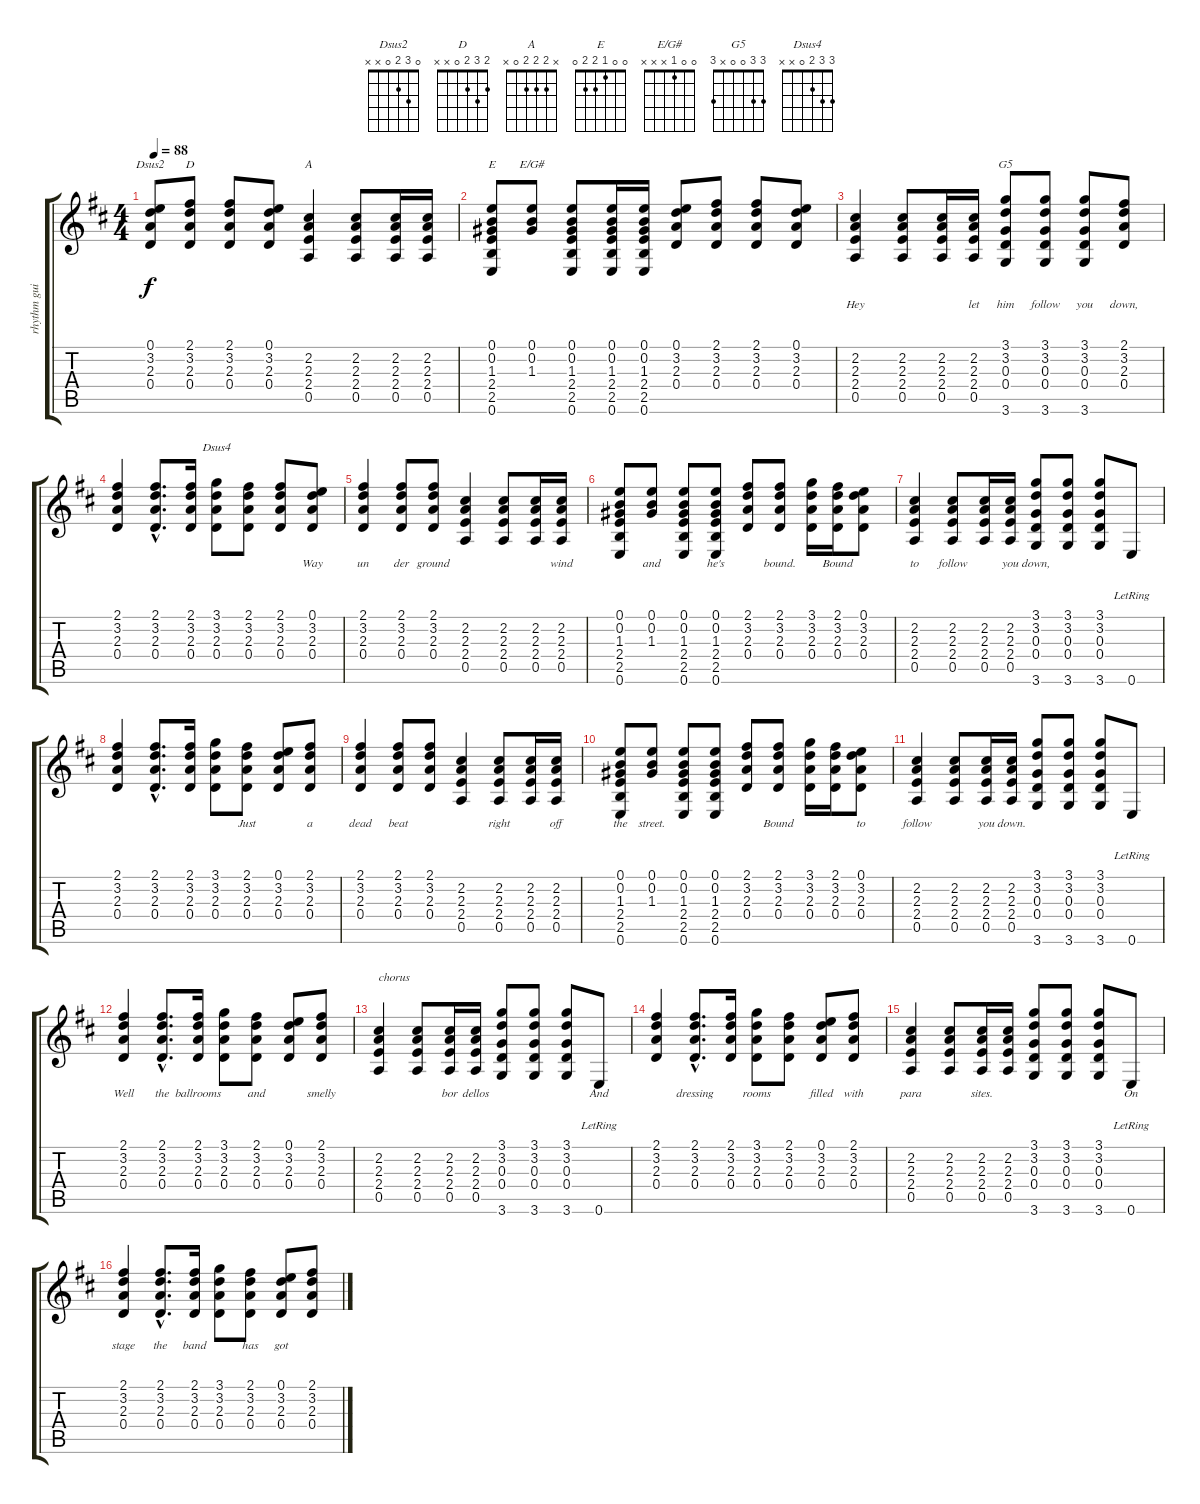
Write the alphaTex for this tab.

\track ("rhythm guitar" "rhythm gui") {instrument acousticguitarsteel}
\staff {score tabs}
\tuning (E4 B3 G3 D3 A2 E2) {hide}
\chord ("Dsus2" 0 3 2 0 x x)
\chord ("D" 2 3 2 0 x x)
\chord ("A" x 2 2 2 0 x)
\chord ("E" 0 0 1 2 2 0)
\chord ("E/G#" 0 0 1 x x x)
\chord ("G5" 3 3 0 0 x 3)
\chord ("Dsus4" 3 3 2 0 x x)
\ts (4 4)
\tempo 88
\clef g2
\ks d
(0.1 3.2 2.3 0.4).8{ch "Dsus2" dy f instrument acousticguitarsteel} (2.1 3.2 2.3 0.4).8{ch "D"} (2.1 3.2 2.3 0.4).8 (0.1 3.2 2.3 0.4).8 (2.2 2.3 2.4 0.5).4{ch "A"} (2.2 2.3 2.4 0.5).8 (2.2 2.3 2.4 0.5).16 (2.2 2.3 2.4 0.5).16 |
(0.1 0.2 1.3 2.4 2.5 0.6).8{ch "E"} (0.1 0.2 1.3).8{ch "E/G#"} (0.1 0.2 1.3 2.4 2.5 0.6).8 (0.1 0.2 1.3 2.4 2.5 0.6).16 (0.1 0.2 1.3 2.4 2.5 0.6).16 (0.1 3.2 2.3 0.4).8 (2.1 3.2 2.3 0.4).8 (2.1 3.2 2.3 0.4).8 (0.1 3.2 2.3 0.4).8 |
(2.2 2.3 2.4 0.5).4{lyrics (0 "Hey") lyrics (1 "") lyrics (2 "") lyrics (3 "") lyrics (4 "")} (2.2 2.3 2.4 0.5).8{lyrics (0 "") lyrics (1 "") lyrics (2 "") lyrics (3 "") lyrics (4 "")} (2.2 2.3 2.4 0.5).16{lyrics (0 "") lyrics (1 "") lyrics (2 "") lyrics (3 "") lyrics (4 "")} (2.2 2.3 2.4 0.5).16{lyrics (0 "let") lyrics (1 "") lyrics (2 "") lyrics (3 "") lyrics (4 "")} (3.1 3.2 0.3 0.4 3.6).8{ch "G5" lyrics (0 "him") lyrics (1 "") lyrics (2 "") lyrics (3 "") lyrics (4 "")} (3.1 3.2 0.3 0.4 3.6).8{lyrics (0 "follow") lyrics (1 "") lyrics (2 "") lyrics (3 "") lyrics (4 "")} (3.1 3.2 0.3 0.4 3.6).8{lyrics (0 "you") lyrics (1 "") lyrics (2 "") lyrics (3 "") lyrics (4 "")} (2.1 3.2 2.3 0.4).8{lyrics (0 "down,") lyrics (1 "") lyrics (2 "") lyrics (3 "") lyrics (4 "")} |
(2.1 3.2 2.3 0.4).4{lyrics (0 "") lyrics (1 "") lyrics (2 "") lyrics (3 "") lyrics (4 "")} (2.1{hac} 3.2{hac} 2.3{hac} 0.4{hac}).8{d lyrics (0 "") lyrics (1 "") lyrics (2 "") lyrics (3 "") lyrics (4 "")} (2.1 3.2 2.3 0.4).16{lyrics (0 "") lyrics (1 "") lyrics (2 "") lyrics (3 "") lyrics (4 "")} (3.1 3.2 2.3 0.4).8{ch "Dsus4" lyrics (0 "") lyrics (1 "") lyrics (2 "") lyrics (3 "") lyrics (4 "")} (2.1 3.2 2.3 0.4).8{lyrics (0 "") lyrics (1 "") lyrics (2 "") lyrics (3 "") lyrics (4 "")} (2.1 3.2 2.3 0.4).8{lyrics (0 "") lyrics (1 "") lyrics (2 "") lyrics (3 "") lyrics (4 "")} (0.1 3.2 2.3 0.4).8{lyrics (0 "Way") lyrics (1 "") lyrics (2 "") lyrics (3 "") lyrics (4 "")} |
(2.1 3.2 2.3 0.4).4{lyrics (0 "un") lyrics (1 "") lyrics (2 "") lyrics (3 "") lyrics (4 "")} (2.1 3.2 2.3 0.4).8{lyrics (0 "der") lyrics (1 "") lyrics (2 "") lyrics (3 "") lyrics (4 "")} (2.1 3.2 2.3 0.4).8{lyrics (0 "ground") lyrics (1 "") lyrics (2 "") lyrics (3 "") lyrics (4 "")} (2.2 2.3 2.4 0.5).4{lyrics (0 "") lyrics (1 "") lyrics (2 "") lyrics (3 "") lyrics (4 "")} (2.2 2.3 2.4 0.5).8{lyrics (0 "") lyrics (1 "") lyrics (2 "") lyrics (3 "") lyrics (4 "")} (2.2 2.3 2.4 0.5).16{lyrics (0 "") lyrics (1 "") lyrics (2 "") lyrics (3 "") lyrics (4 "")} (2.2 2.3 2.4 0.5).16{lyrics (0 "wind") lyrics (1 "") lyrics (2 "") lyrics (3 "") lyrics (4 "")} |
(0.1 0.2 1.3 2.4 2.5 0.6).8{lyrics (0 "") lyrics (1 "") lyrics (2 "") lyrics (3 "") lyrics (4 "")} (0.1 0.2 1.3).8{lyrics (0 "and") lyrics (1 "") lyrics (2 "") lyrics (3 "") lyrics (4 "")} (0.1 0.2 1.3 2.4 2.5 0.6).8{lyrics (0 "") lyrics (1 "") lyrics (2 "") lyrics (3 "") lyrics (4 "")} (0.1 0.2 1.3 2.4 2.5 0.6).8{lyrics (0 "he's") lyrics (1 "") lyrics (2 "") lyrics (3 "") lyrics (4 "")} (2.1 3.2 2.3 0.4).8{lyrics (0 "") lyrics (1 "") lyrics (2 "") lyrics (3 "") lyrics (4 "")} (2.1 3.2 2.3 0.4).8{lyrics (0 "bound.") lyrics (1 "") lyrics (2 "") lyrics (3 "") lyrics (4 "")} (3.1 3.2 2.3 0.4).16{lyrics (0 "") lyrics (1 "") lyrics (2 "") lyrics (3 "") lyrics (4 "")} (2.1 3.2 2.3 0.4).16{lyrics (0 "Bound") lyrics (1 "") lyrics (2 "") lyrics (3 "") lyrics (4 "")} (0.1 3.2 2.3 0.4).8{lyrics (0 "") lyrics (1 "") lyrics (2 "") lyrics (3 "") lyrics (4 "")} |
(2.2 2.3 2.4 0.5).4{lyrics (0 "to") lyrics (1 "") lyrics (2 "") lyrics (3 "") lyrics (4 "")} (2.2 2.3 2.4 0.5).8{lyrics (0 "follow") lyrics (1 "") lyrics (2 "") lyrics (3 "") lyrics (4 "")} (2.2 2.3 2.4 0.5).16{lyrics (0 "") lyrics (1 "") lyrics (2 "") lyrics (3 "") lyrics (4 "")} (2.2 2.3 2.4 0.5).16{lyrics (0 "you") lyrics (1 "") lyrics (2 "") lyrics (3 "") lyrics (4 "")} (3.1 3.2 0.3 0.4 3.6).8{lyrics (0 "down,") lyrics (1 "") lyrics (2 "") lyrics (3 "") lyrics (4 "")} (3.1 3.2 0.3 0.4 3.6).8{lyrics (0 "") lyrics (1 "") lyrics (2 "") lyrics (3 "") lyrics (4 "")} (3.1 3.2 0.3 0.4 3.6).8{lyrics (0 "") lyrics (1 "") lyrics (2 "") lyrics (3 "") lyrics (4 "")} 0.6{lr}.8{lyrics (0 "") lyrics (1 "") lyrics (2 "") lyrics (3 "") lyrics (4 "")} |
(2.1 3.2 2.3 0.4).4{lyrics (0 "") lyrics (1 "") lyrics (2 "") lyrics (3 "") lyrics (4 "")} (2.1{hac} 3.2{hac} 2.3{hac} 0.4{hac}).8{d lyrics (0 "") lyrics (1 "") lyrics (2 "") lyrics (3 "") lyrics (4 "")} (2.1 3.2 2.3 0.4).16{lyrics (0 "") lyrics (1 "") lyrics (2 "") lyrics (3 "") lyrics (4 "")} (3.1 3.2 2.3 0.4).8{lyrics (0 "") lyrics (1 "") lyrics (2 "") lyrics (3 "") lyrics (4 "")} (2.1 3.2 2.3 0.4).8{lyrics (0 "Just") lyrics (1 "") lyrics (2 "") lyrics (3 "") lyrics (4 "")} (0.1 3.2 2.3 0.4).8{lyrics (0 "") lyrics (1 "") lyrics (2 "") lyrics (3 "") lyrics (4 "")} (2.1 3.2 2.3 0.4).8{lyrics (0 "a") lyrics (1 "") lyrics (2 "") lyrics (3 "") lyrics (4 "")} |
(2.1 3.2 2.3 0.4).4{lyrics (0 "dead") lyrics (1 "") lyrics (2 "") lyrics (3 "") lyrics (4 "")} (2.1 3.2 2.3 0.4).8{lyrics (0 "beat") lyrics (1 "") lyrics (2 "") lyrics (3 "") lyrics (4 "")} (2.1 3.2 2.3 0.4).8{lyrics (0 "") lyrics (1 "") lyrics (2 "") lyrics (3 "") lyrics (4 "")} (2.2 2.3 2.4 0.5).4{lyrics (0 "") lyrics (1 "") lyrics (2 "") lyrics (3 "") lyrics (4 "")} (2.2 2.3 2.4 0.5).8{lyrics (0 "right") lyrics (1 "") lyrics (2 "") lyrics (3 "") lyrics (4 "")} (2.2 2.3 2.4 0.5).16{lyrics (0 "") lyrics (1 "") lyrics (2 "") lyrics (3 "") lyrics (4 "")} (2.2 2.3 2.4 0.5).16{lyrics (0 "off") lyrics (1 "") lyrics (2 "") lyrics (3 "") lyrics (4 "")} |
(0.1 0.2 1.3 2.4 2.5 0.6).8{lyrics (0 "the") lyrics (1 "") lyrics (2 "") lyrics (3 "") lyrics (4 "")} (0.1 0.2 1.3).8{lyrics (0 "street.") lyrics (1 "") lyrics (2 "") lyrics (3 "") lyrics (4 "")} (0.1 0.2 1.3 2.4 2.5 0.6).8{lyrics (0 "") lyrics (1 "") lyrics (2 "") lyrics (3 "") lyrics (4 "")} (0.1 0.2 1.3 2.4 2.5 0.6).8{lyrics (0 "") lyrics (1 "") lyrics (2 "") lyrics (3 "") lyrics (4 "")} (2.1 3.2 2.3 0.4).8{lyrics (0 "") lyrics (1 "") lyrics (2 "") lyrics (3 "") lyrics (4 "")} (2.1 3.2 2.3 0.4).8{lyrics (0 "Bound") lyrics (1 "") lyrics (2 "") lyrics (3 "") lyrics (4 "")} (3.1 3.2 2.3 0.4).16{lyrics (0 "") lyrics (1 "") lyrics (2 "") lyrics (3 "") lyrics (4 "")} (2.1 3.2 2.3 0.4).16{lyrics (0 "") lyrics (1 "") lyrics (2 "") lyrics (3 "") lyrics (4 "")} (0.1 3.2 2.3 0.4).8{lyrics (0 "to") lyrics (1 "") lyrics (2 "") lyrics (3 "") lyrics (4 "")} |
(2.2 2.3 2.4 0.5).4{lyrics (0 "follow") lyrics (1 "") lyrics (2 "") lyrics (3 "") lyrics (4 "")} (2.2 2.3 2.4 0.5).8{lyrics (0 "") lyrics (1 "") lyrics (2 "") lyrics (3 "") lyrics (4 "")} (2.2 2.3 2.4 0.5).16{lyrics (0 "you") lyrics (1 "") lyrics (2 "") lyrics (3 "") lyrics (4 "")} (2.2 2.3 2.4 0.5).16{lyrics (0 "down.") lyrics (1 "") lyrics (2 "") lyrics (3 "") lyrics (4 "")} (3.1 3.2 0.3 0.4 3.6).8{lyrics (0 "") lyrics (1 "") lyrics (2 "") lyrics (3 "") lyrics (4 "")} (3.1 3.2 0.3 0.4 3.6).8{lyrics (0 "") lyrics (1 "") lyrics (2 "") lyrics (3 "") lyrics (4 "")} (3.1 3.2 0.3 0.4 3.6).8{lyrics (0 "") lyrics (1 "") lyrics (2 "") lyrics (3 "") lyrics (4 "")} 0.6{lr}.8{lyrics (0 "") lyrics (1 "") lyrics (2 "") lyrics (3 "") lyrics (4 "")} |
(2.1 3.2 2.3 0.4).4{lyrics (0 "Well") lyrics (1 "") lyrics (2 "") lyrics (3 "") lyrics (4 "")} (2.1{hac} 3.2{hac} 2.3{hac} 0.4{hac}).8{d lyrics (0 "the") lyrics (1 "") lyrics (2 "") lyrics (3 "") lyrics (4 "")} (2.1 3.2 2.3 0.4).16{lyrics (0 "ballrooms") lyrics (1 "") lyrics (2 "") lyrics (3 "") lyrics (4 "")} (3.1 3.2 2.3 0.4).8{lyrics (0 "") lyrics (1 "") lyrics (2 "") lyrics (3 "") lyrics (4 "")} (2.1 3.2 2.3 0.4).8{lyrics (0 "and") lyrics (1 "") lyrics (2 "") lyrics (3 "") lyrics (4 "")} (0.1 3.2 2.3 0.4).8{lyrics (0 "") lyrics (1 "") lyrics (2 "") lyrics (3 "") lyrics (4 "")} (2.1 3.2 2.3 0.4).8{lyrics (0 "smelly") lyrics (1 "") lyrics (2 "") lyrics (3 "") lyrics (4 "")} |
(2.2 2.3 2.4 0.5).4{txt "chorus" lyrics (0 "") lyrics (1 "") lyrics (2 "") lyrics (3 "") lyrics (4 "")} (2.2 2.3 2.4 0.5).8{lyrics (0 "") lyrics (1 "") lyrics (2 "") lyrics (3 "") lyrics (4 "")} (2.2 2.3 2.4 0.5).16{lyrics (0 "bor") lyrics (1 "") lyrics (2 "") lyrics (3 "") lyrics (4 "")} (2.2 2.3 2.4 0.5).16{lyrics (0 "dellos") lyrics (1 "") lyrics (2 "") lyrics (3 "") lyrics (4 "")} (3.1 3.2 0.3 0.4 3.6).8{lyrics (0 "") lyrics (1 "") lyrics (2 "") lyrics (3 "") lyrics (4 "")} (3.1 3.2 0.3 0.4 3.6).8{lyrics (0 "") lyrics (1 "") lyrics (2 "") lyrics (3 "") lyrics (4 "")} (3.1 3.2 0.3 0.4 3.6).8{lyrics (0 "") lyrics (1 "") lyrics (2 "") lyrics (3 "") lyrics (4 "")} 0.6{lr}.8{lyrics (0 "And") lyrics (1 "") lyrics (2 "") lyrics (3 "") lyrics (4 "")} |
(2.1 3.2 2.3 0.4).4{lyrics (0 "") lyrics (1 "") lyrics (2 "") lyrics (3 "") lyrics (4 "")} (2.1{hac} 3.2{hac} 2.3{hac} 0.4{hac}).8{d lyrics (0 "dressing") lyrics (1 "") lyrics (2 "") lyrics (3 "") lyrics (4 "")} (2.1 3.2 2.3 0.4).16{lyrics (0 "") lyrics (1 "") lyrics (2 "") lyrics (3 "") lyrics (4 "")} (3.1 3.2 2.3 0.4).8{lyrics (0 "rooms") lyrics (1 "") lyrics (2 "") lyrics (3 "") lyrics (4 "")} (2.1 3.2 2.3 0.4).8{lyrics (0 "") lyrics (1 "") lyrics (2 "") lyrics (3 "") lyrics (4 "")} (0.1 3.2 2.3 0.4).8{lyrics (0 "filled") lyrics (1 "") lyrics (2 "") lyrics (3 "") lyrics (4 "")} (2.1 3.2 2.3 0.4).8{lyrics (0 "with") lyrics (1 "") lyrics (2 "") lyrics (3 "") lyrics (4 "")} |
(2.2 2.3 2.4 0.5).4{lyrics (0 "para") lyrics (1 "") lyrics (2 "") lyrics (3 "") lyrics (4 "")} (2.2 2.3 2.4 0.5).8{lyrics (0 "") lyrics (1 "") lyrics (2 "") lyrics (3 "") lyrics (4 "")} (2.2 2.3 2.4 0.5).16{lyrics (0 "sites.") lyrics (1 "") lyrics (2 "") lyrics (3 "") lyrics (4 "")} (2.2 2.3 2.4 0.5).16{lyrics (0 "") lyrics (1 "") lyrics (2 "") lyrics (3 "") lyrics (4 "")} (3.1 3.2 0.3 0.4 3.6).8{lyrics (0 "") lyrics (1 "") lyrics (2 "") lyrics (3 "") lyrics (4 "")} (3.1 3.2 0.3 0.4 3.6).8{lyrics (0 "") lyrics (1 "") lyrics (2 "") lyrics (3 "") lyrics (4 "")} (3.1 3.2 0.3 0.4 3.6).8{lyrics (0 "") lyrics (1 "") lyrics (2 "") lyrics (3 "") lyrics (4 "")} 0.6{lr}.8{lyrics (0 "On") lyrics (1 "") lyrics (2 "") lyrics (3 "") lyrics (4 "")} |
(2.1 3.2 2.3 0.4).4{lyrics (0 "stage") lyrics (1 "") lyrics (2 "") lyrics (3 "") lyrics (4 "")} (2.1{hac} 3.2{hac} 2.3{hac} 0.4{hac}).8{d lyrics (0 "the") lyrics (1 "") lyrics (2 "") lyrics (3 "") lyrics (4 "")} (2.1 3.2 2.3 0.4).16{lyrics (0 "band") lyrics (1 "") lyrics (2 "") lyrics (3 "") lyrics (4 "")} (3.1 3.2 2.3 0.4).8{lyrics (0 "") lyrics (1 "") lyrics (2 "") lyrics (3 "") lyrics (4 "")} (2.1 3.2 2.3 0.4).8{lyrics (0 "has") lyrics (1 "") lyrics (2 "") lyrics (3 "") lyrics (4 "")} (0.1 3.2 2.3 0.4).8{lyrics (0 "got") lyrics (1 "") lyrics (2 "") lyrics (3 "") lyrics (4 "")} (2.1 3.2 2.3 0.4).8{lyrics (0 "") lyrics (1 "") lyrics (2 "") lyrics (3 "") lyrics (4 "")}
